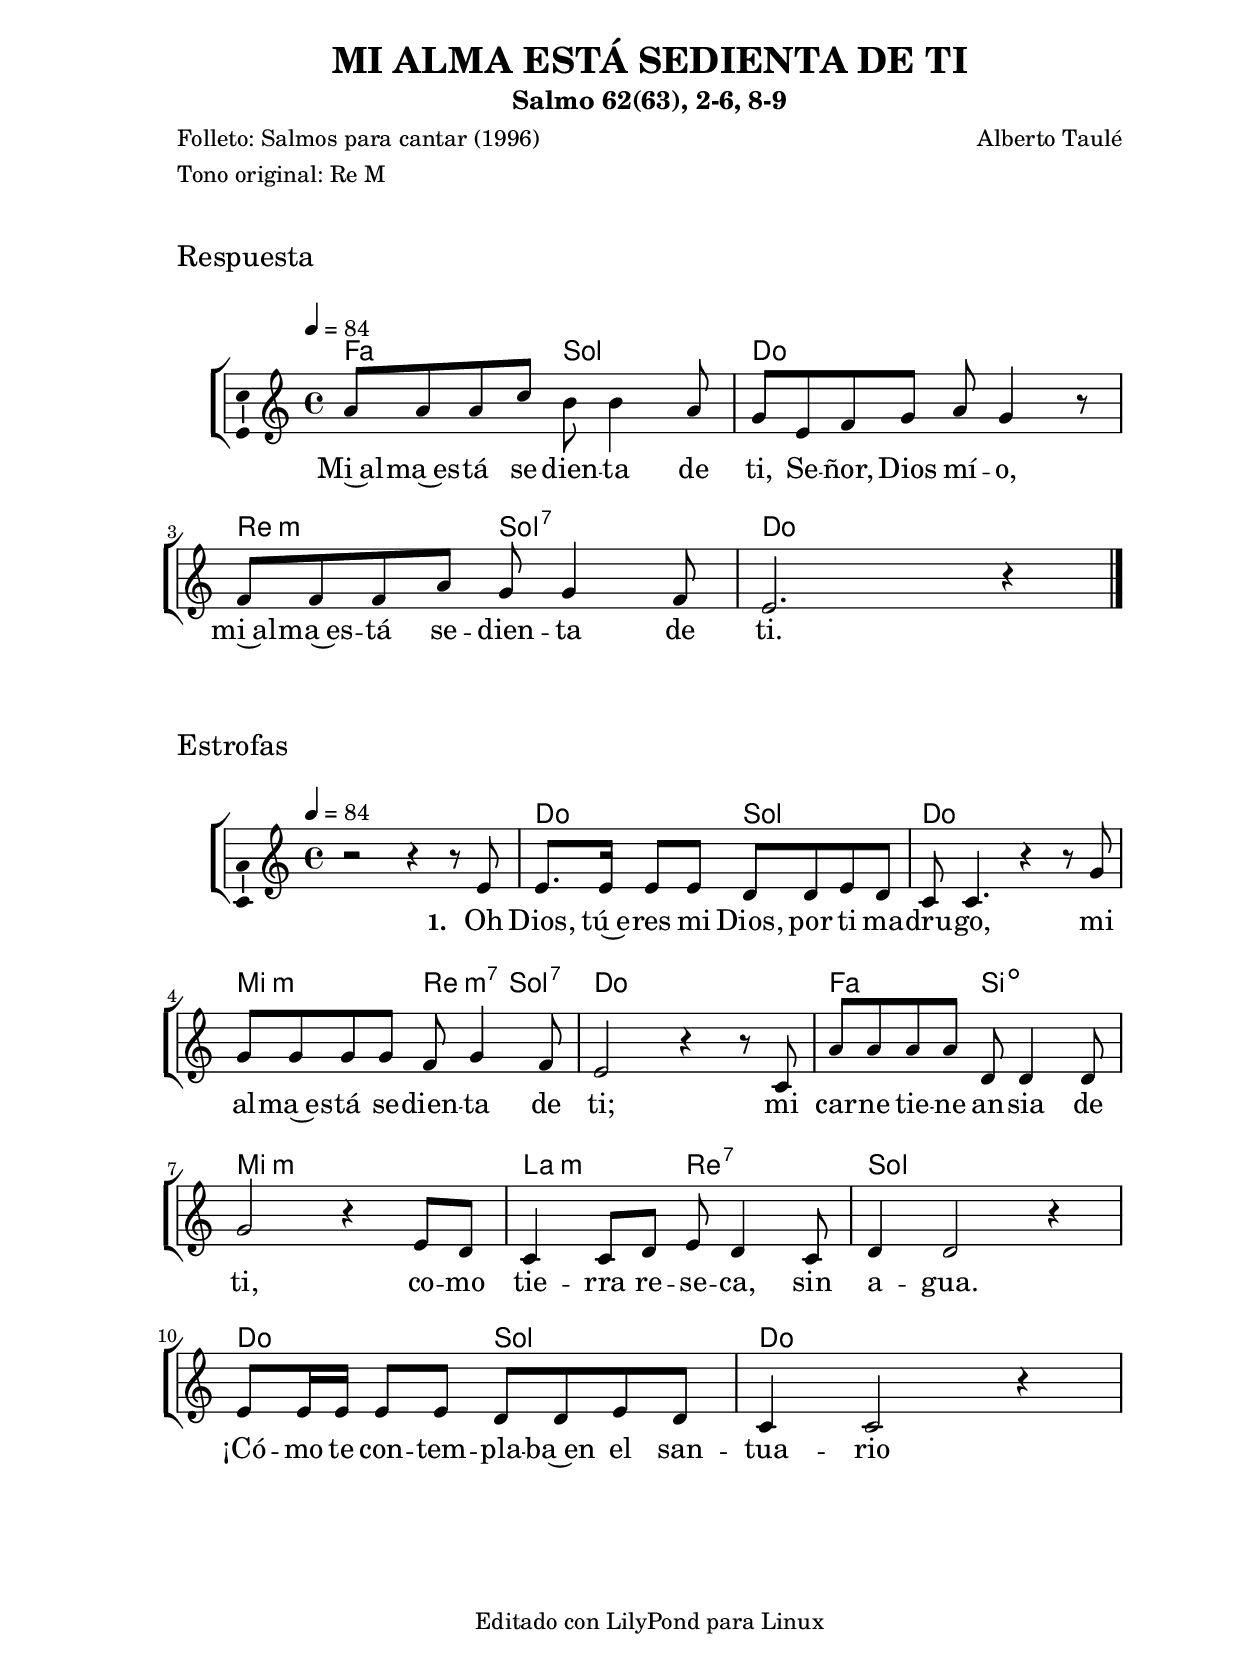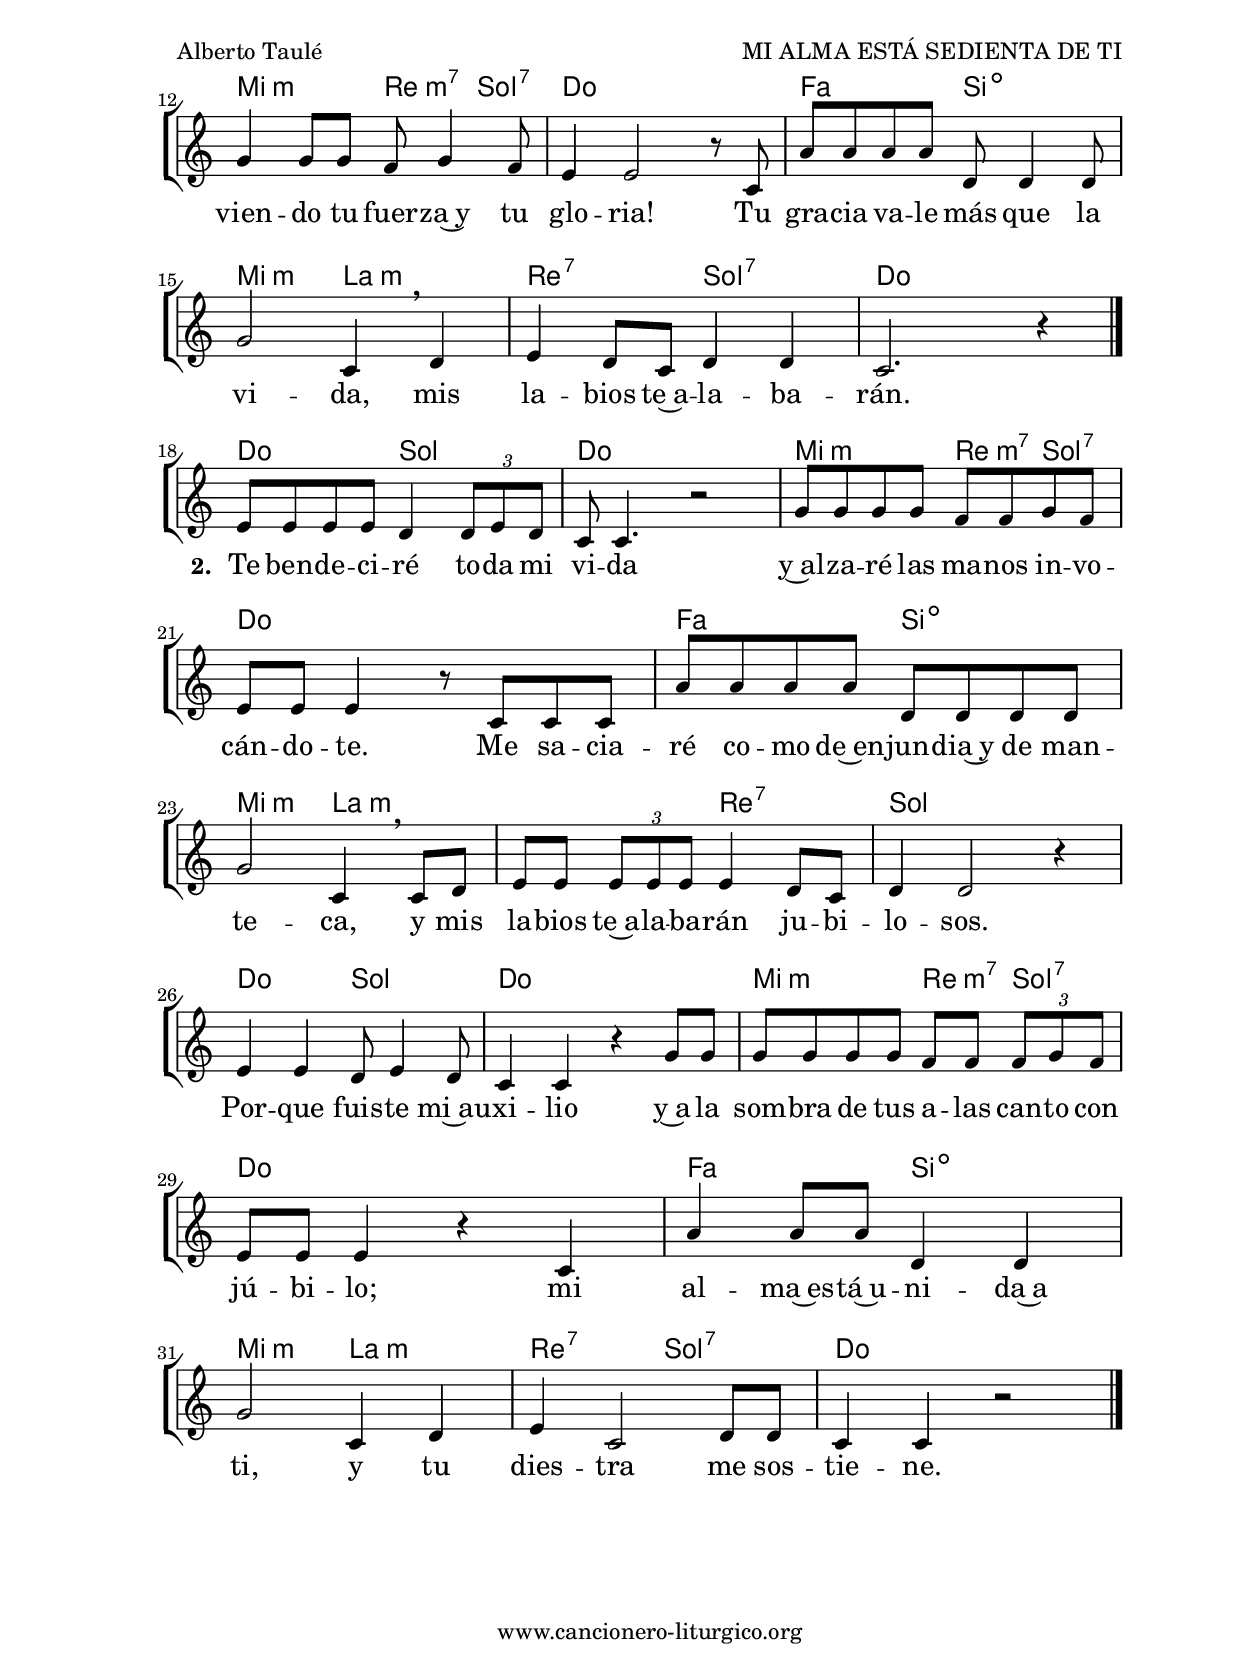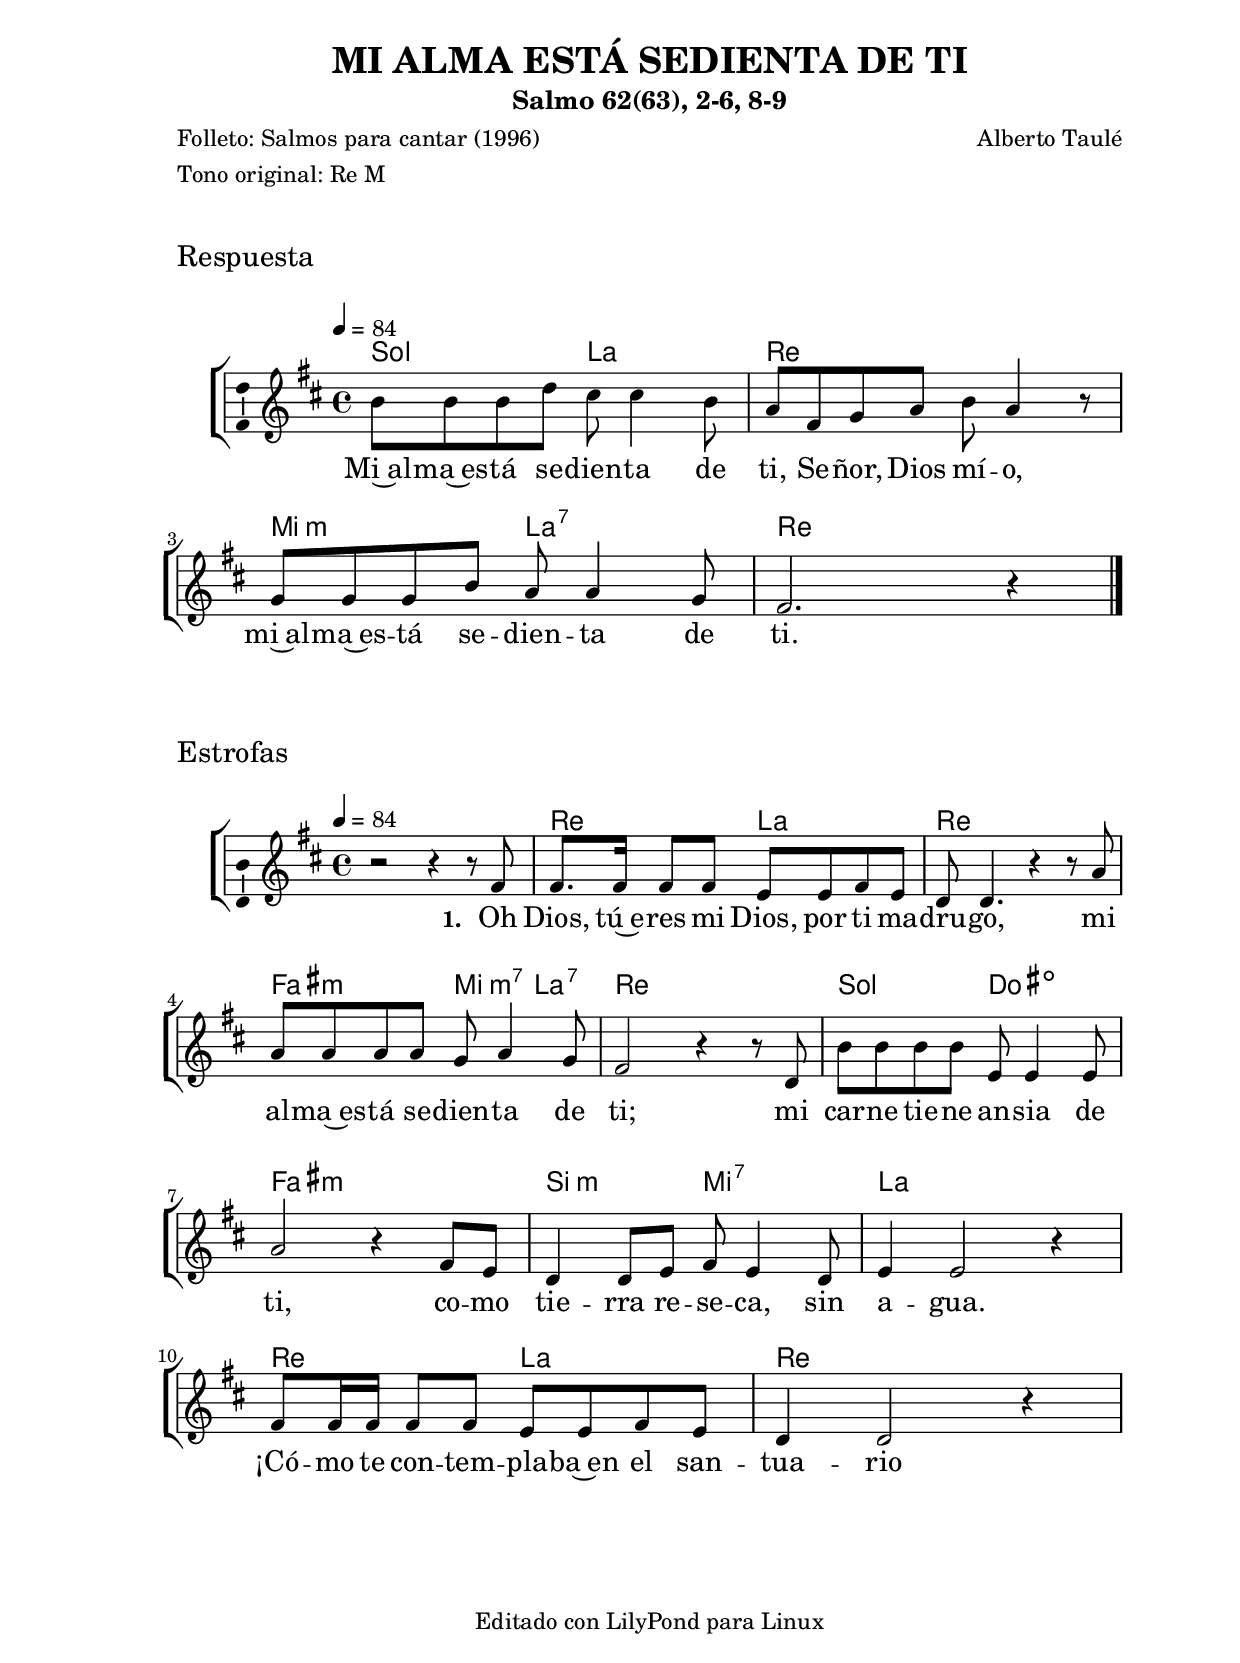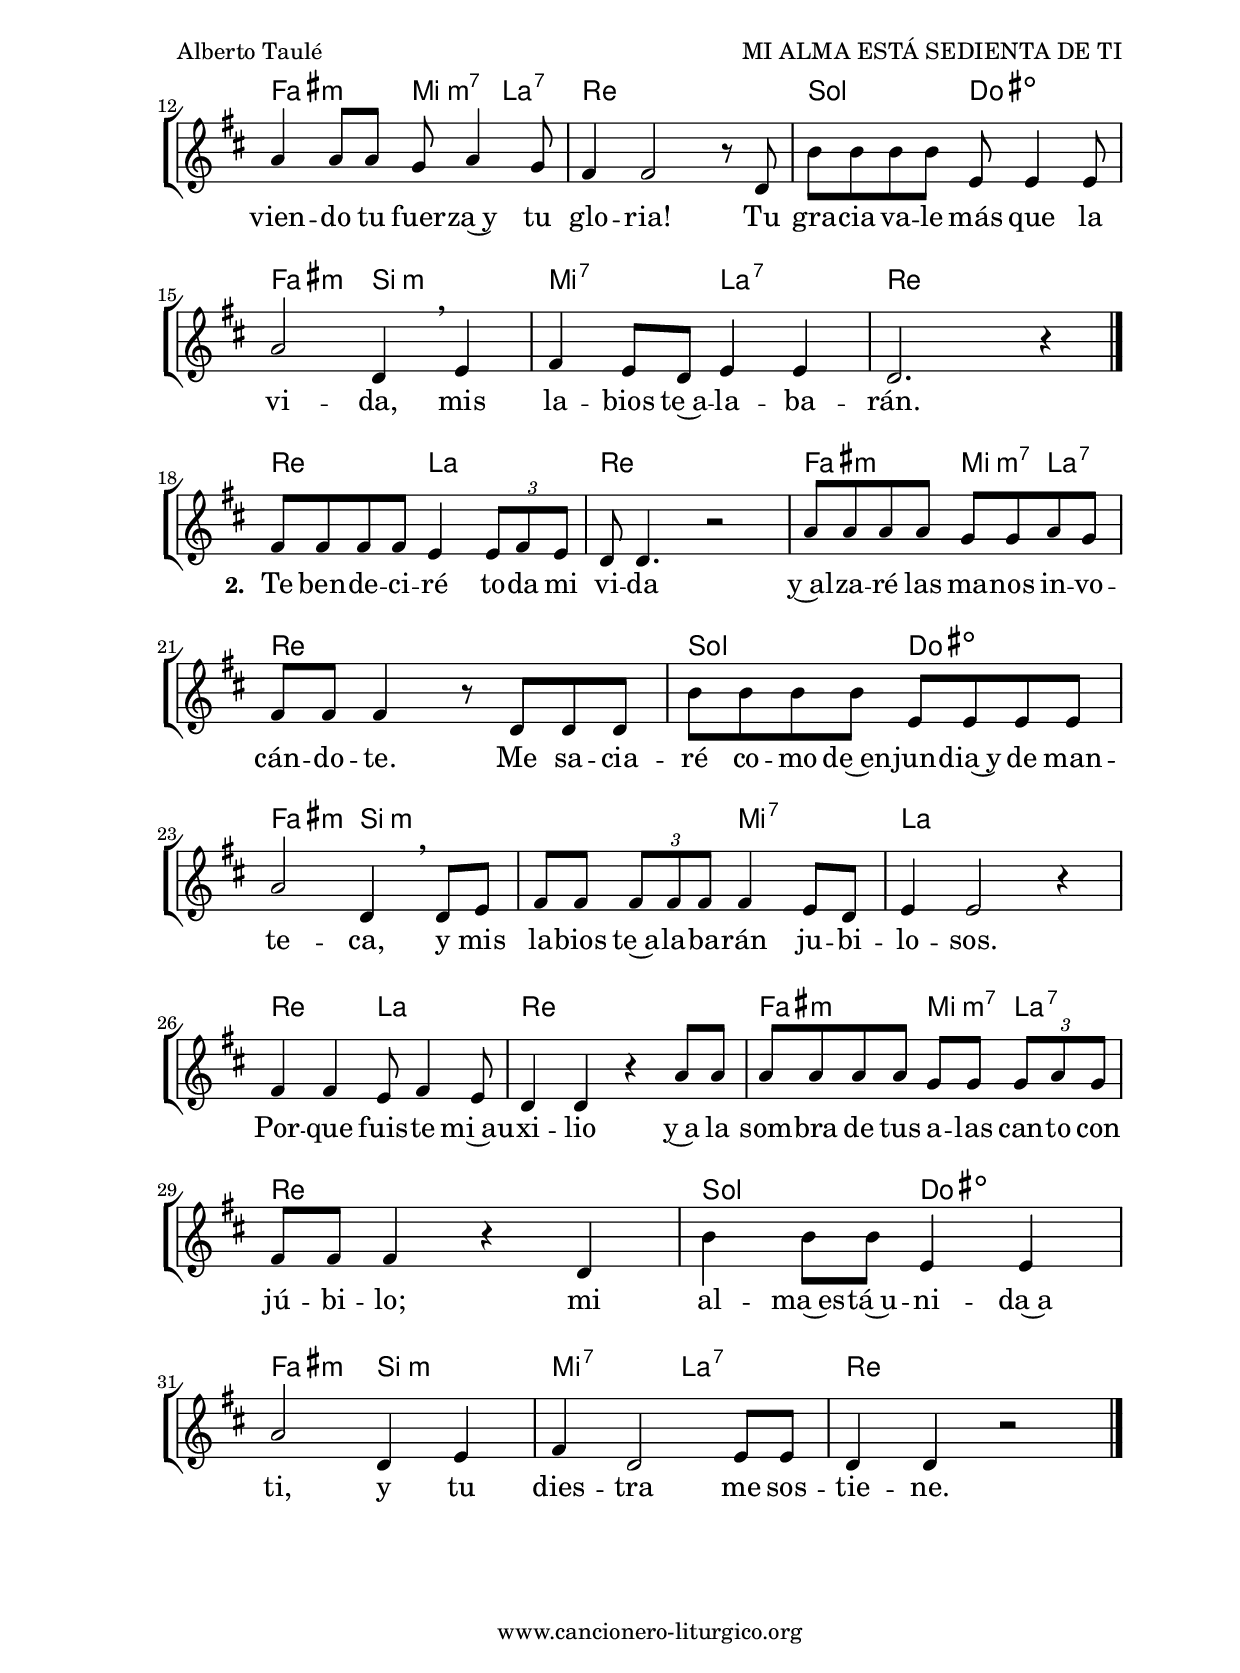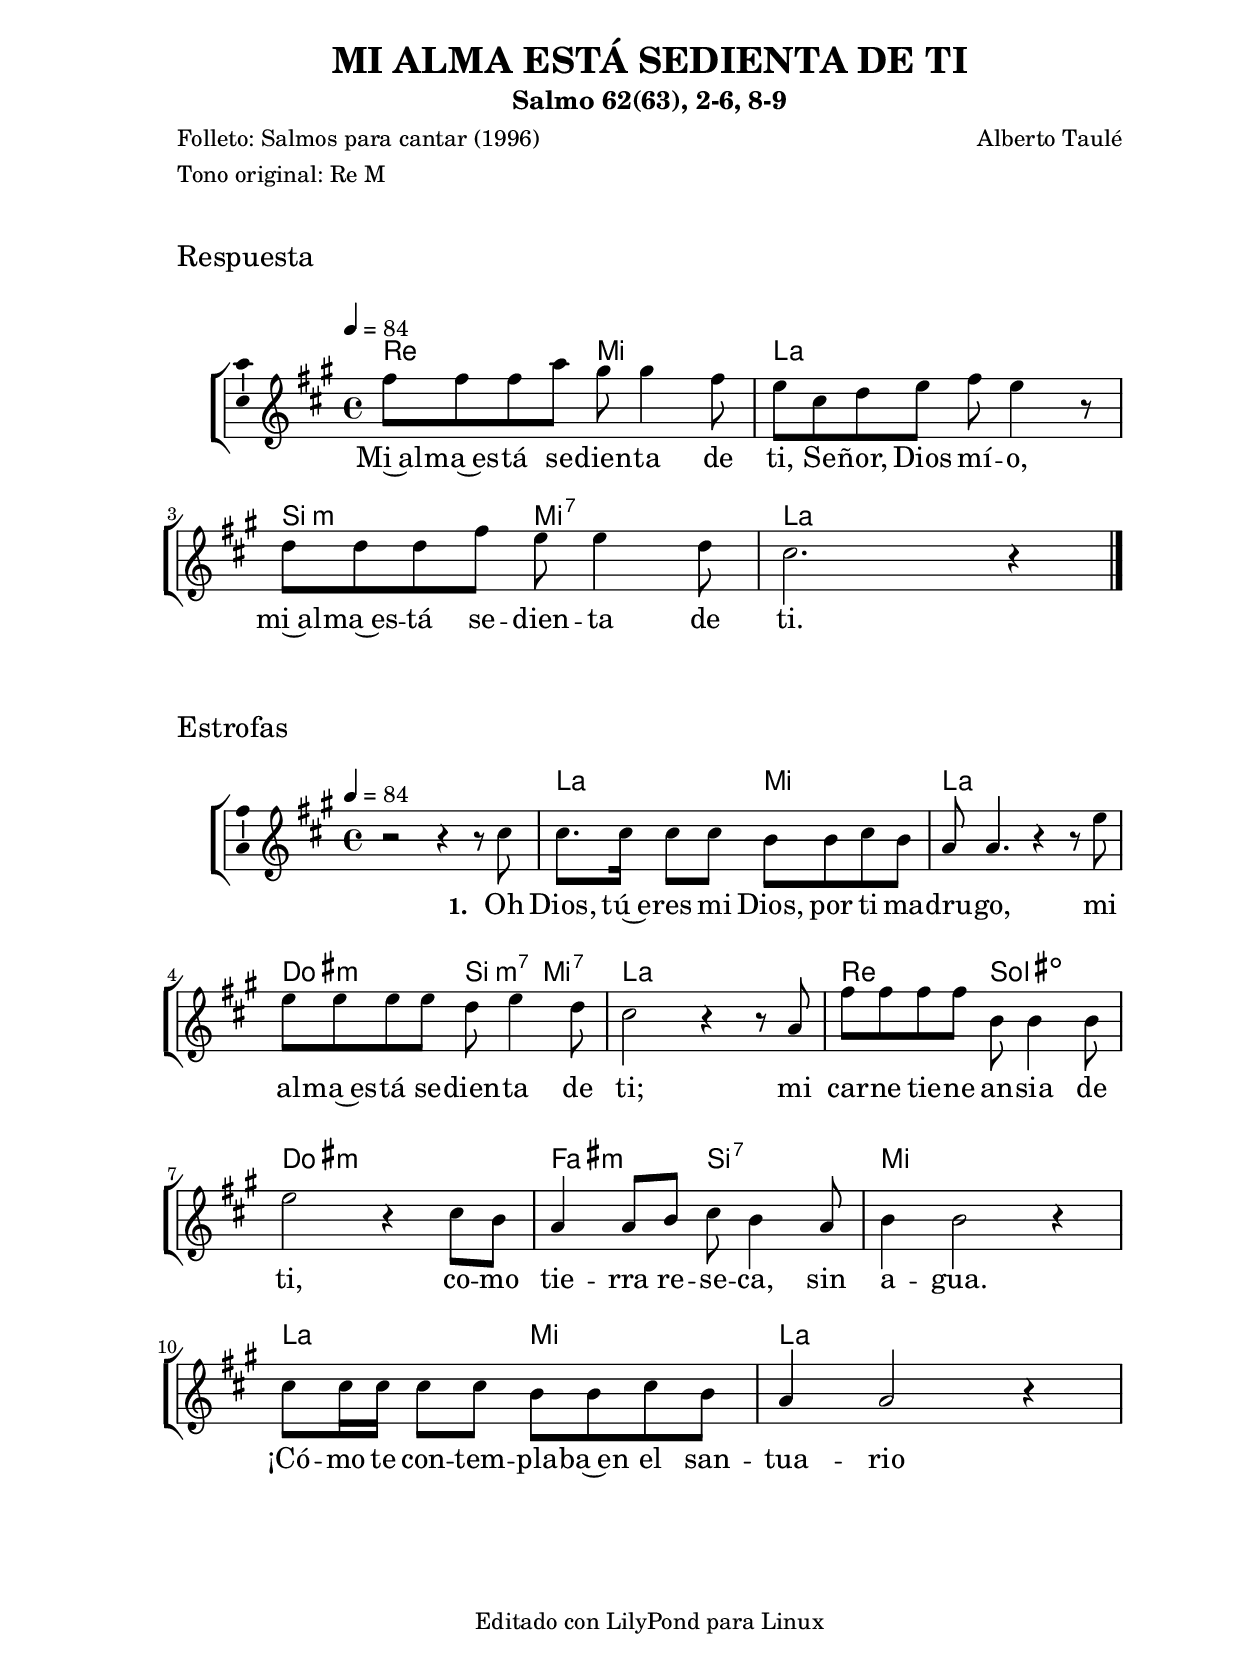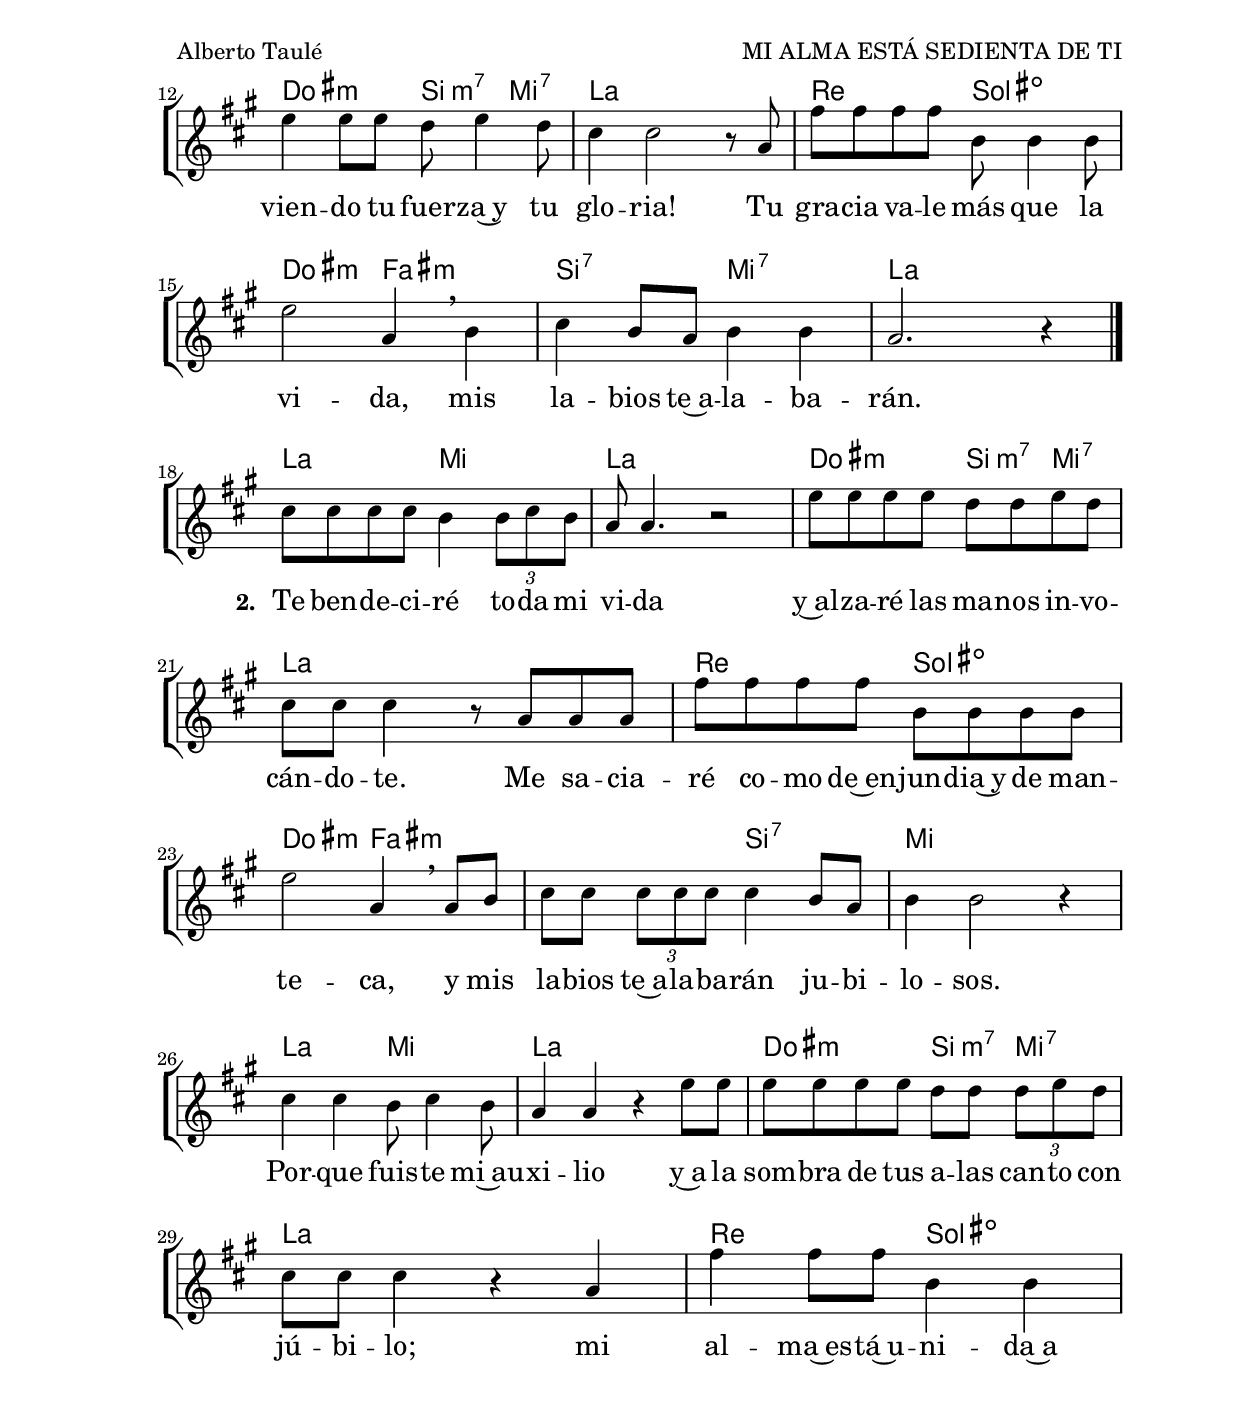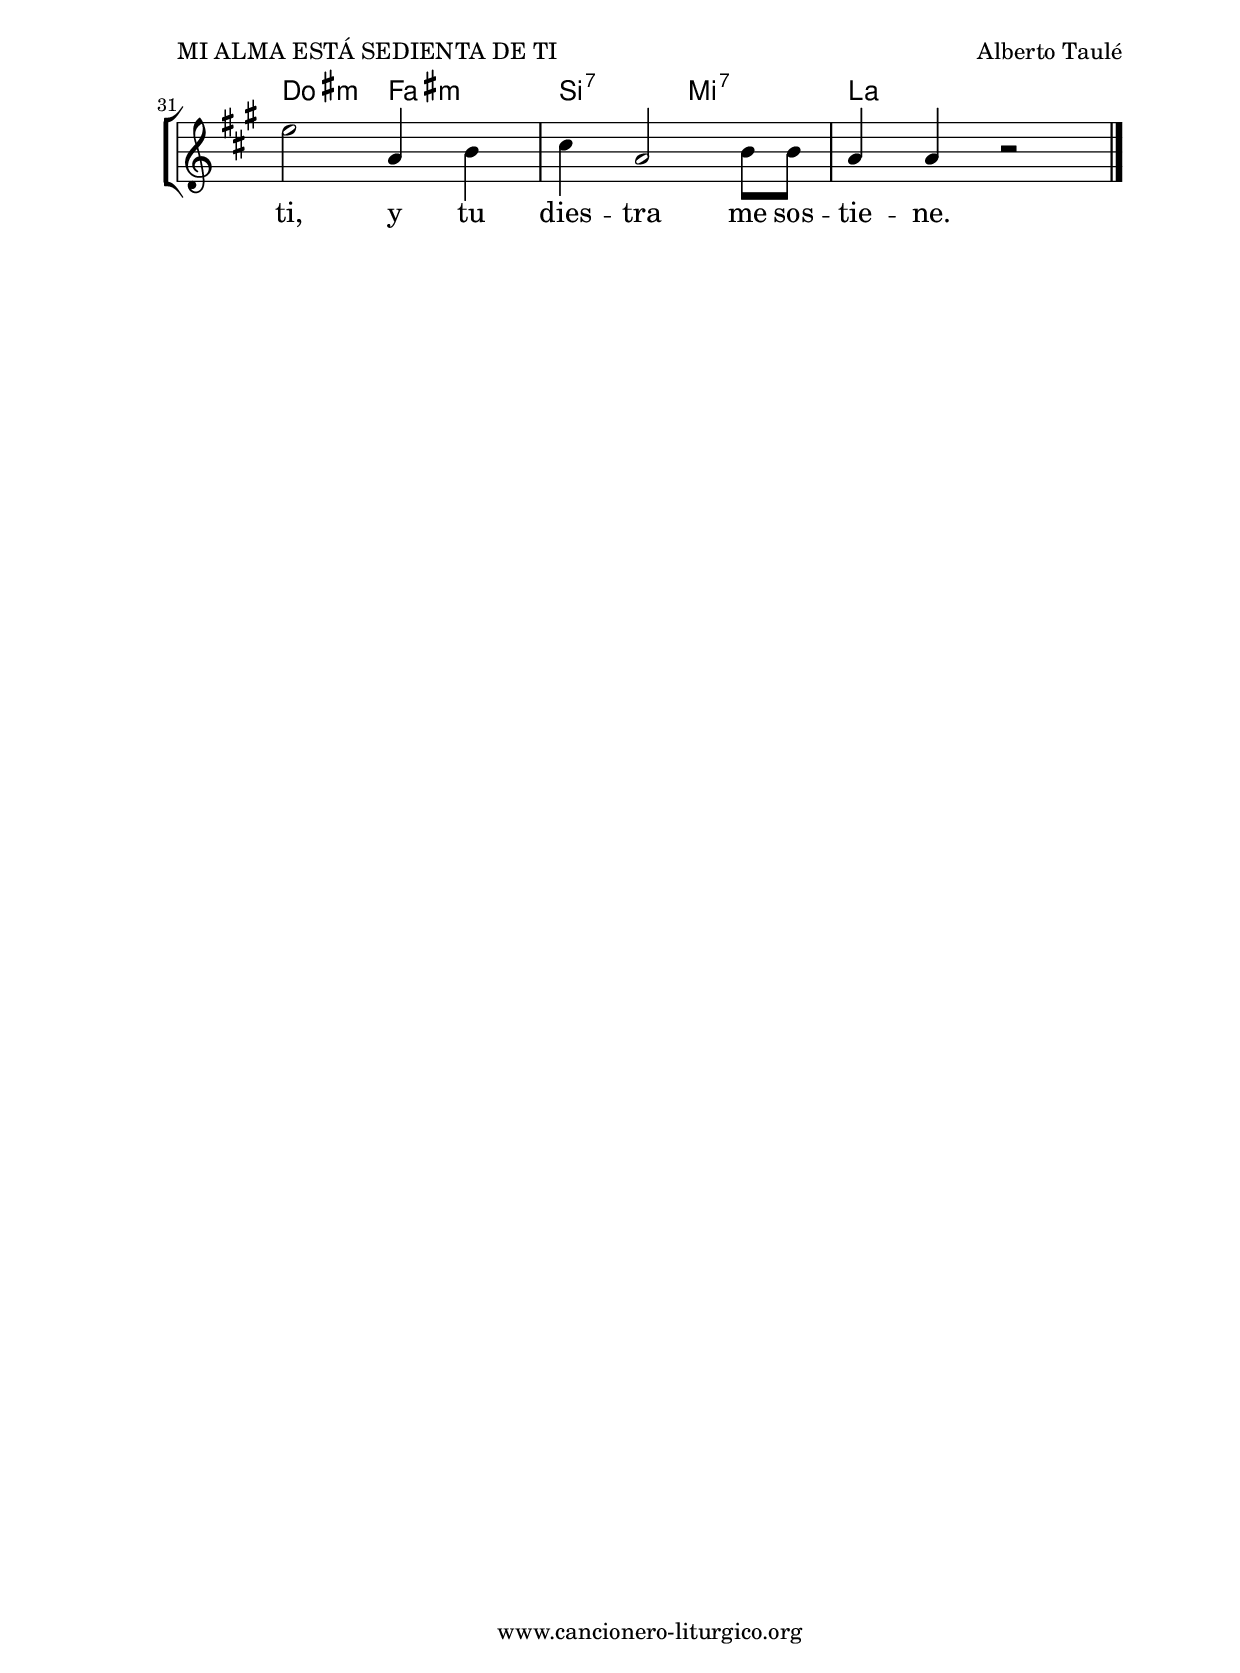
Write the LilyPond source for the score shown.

%
%para convertir .midi en .wav:
%timidity filename.midi -Ow -o finename.wav
%
%
%Para convertir de .wav a .mp3:
%lame -h -m j filename.wav
%
%
%para escuchar el midi:
%timidity nombrefichero.midi
%


%versión de lilypond para la que se ha escrito esta partitura:
\version "2.16.0"

	%Tamaño papel
	#(set-default-paper-size "a4")
	%Tamaño partitura
	#(set-global-staff-size 20)
	%No responde al pulsar sobre una nota
	#(ly:set-option 'point-and-click #f)

%parámetros del encabezamiento:
\header {
	title = "MI ALMA ESTÁ SEDIENTA DE TI"
	subtitle = "Salmo 62(63), 2-6, 8-9"
	composer = "Alberto Taulé"
	poet = "Folleto: Salmos para cantar (1996)"
	meter = "Tono original: Re M"
	arranger = ""
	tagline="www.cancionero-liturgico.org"
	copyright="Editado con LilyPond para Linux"
	}

%parámetros asociados al papel:
\paper  {
	oddHeaderMarkup = \markup {\fill-line { \on-the-fly #not-first-page \fromproperty #'header:title \on-the-fly #not-first-page \fromproperty #'header:composer }}
	evenHeaderMarkup = \markup {\fill-line { \fromproperty #'header:composer \fromproperty #'header:title }}
	#(set-paper-size "a4")
	print-page-number = ##f
	first-page-number = 1
	print-first-page-number = ##f
	head-separation = 3.0 \cm
	top-margin = 2.0 \cm
	bottom-margin = 0.5\cm
	left-margin = 3.0 \cm
	line-width = 16.0 \cm 
	indent = 8\mm
	interscoreline = 2.\mm
	between-system-space = 15\mm
%	para que las partituras no llenen la hoja:
	ragged-bottom = ##t
%	idem para la última hoja:
	ragged-last-bottom = ##f
%	para que las partituras llenen el ancho del papel:
	ragged-last = ##f
	after-title-space = 2.5 \cm
%page-count=2
%system-count=8

	%Flexible Vertical Spacing
	markup-system-spacing =
	#'((basic-distance . 5) (minimum-distance . 3) (padding . 3))
	score-markup-spacing =
	#'((basic-distance . 15) (minimum-distance . 10) (padding . 3))
%	score-system-spacing =
%	#'((basic-distance . 15) (minimum-distance . 10) (padding . 5))
	system-system-spacing =
	#'((basic-distance . 5) (minimum-distance . 3) (padding . 3))
	markup-markup-spacing =
	#'((basic-distance . 20) (minimum-distance . 15) (padding . 3))
	last-bottom-spacing =
	#'((basic-distance . 5) (minimum-distance . 5) (padding . 3))
%	top-system-spacing =
%	#'((basic-distance . 10) (minimum-distance . 5) (padding . 3))
%	top-markup-spacing =
%	#'((basic-distance . 15) (minimum-distance . 10) (padding . 3))

	}


%parámetros que afectan a toda la partitura:
global =  {
	%clave de sol (G):
	\clef G
	%armadura:
	\transpose d c
	\key d \major
	\tempo 4=84
	\set Score.tempoHideNote = ##f
	}


%%%%%%%%%%%%%%%%%%%%%%%%%%%%%%%%%%%%%%%%%%%%%%%%%%%%%%%
%%%%%%%%%%%%%%%%%%%%%%%%%%%%%%%%%%%%%%%%%%%%%%%%%%%%%%%
%%%%%%%%%%%%%%%%%%%%%%%%%%%%%%%%%%%%%%%%%%%%%%%%%%%%%%%


acordesrespuno = {
	\italianChords
	\chordmode {
	\transpose d c
{

g2 a d s e:m a:7 d s

}
}
}

melodiarespuno = 
	\transpose d c
{
	\relative c''{

\time 4/4

b8 b b d cis cis4 b8
a8 fis g a b a4 r8
g8 g g b a a4 g8
fis2. r4

\bar "|."
}
}


textorespuno = \lyricmode {

Mi~al -- ma~es -- tá se -- dien -- ta de ti, Se -- ñor, Dios mí -- o,
mi~al -- ma~es -- tá se -- dien -- ta de ti.

	}

acordesrespunoStaff = \context ChordNames = acordesrespunoStaff <<
	\set chordChanges = ##t
	\acordesrespuno
	>>


vozrespunoStaff = \context Voice = vozrespunoStaff
\with {\consists "Ambitus_engraver"}
<<
%	\set Staff.instrumentName = ""
%	\set Staff.shortInstrumentName = ""
%	\set Staff.midiInstrument = #"clarinet"
%	\set Staff.midiInstrument = #"cello"
%	\set Staff.midiInstrument = #"flute"
	\set Staff.midiInstrument = #"electric guitar (jazz)"
%	\set Staff.midiInstrument = #"english horn"
%	\set Staff.midiInstrument = #"violin"
%	\set Staff.midiInstrument = #"glockenspiel"
	\set Staff.midiMinimumVolume = #0.7
	\set Staff.midiMaximumVolume = #0.9
	\global
	\melodiarespuno
	>>

textorespunoStaff = \context Lyrics = textorespunoStaff <<
	\lyricsto vozrespunoStaff \textorespuno
	>>


%%%%%%%%%%%%%%%%%%%%%%%%%%%%%%%%%%%%%%%%%%%%%%%%%%%%%%%
%%%%%%%%%%%%%%%%%%%%%%%%%%%%%%%%%%%%%%%%%%%%%%%%%%%%%%%
%%%%%%%%%%%%%%%%%%%%%%%%%%%%%%%%%%%%%%%%%%%%%%%%%%%%%%%


acordesrespest = {
	\italianChords
	\chordmode {
	\transpose d c
{

s2 s
d2 a d s fis:m e4:m7 a:7 d2 s g cis:dim fis:m s b:m e:7 a s d a d s fis:m e4:m7 a:7 d2 s g cis:dim fis:m b:m e:7 a:7 d s

d2 a d s fis:m e4:m7 a:7 d2 s g cis:dim fis:m b:m s e:7 a s d a d s fis:m e4:m7 a:7 d2 s g cis:dim fis:m b:m e:7 a:7 d s

}
}
}

melodiarespest = 
	\transpose d c
{
	\relative c'{

\time 4/4

r2 r4 r8 fis8
fis8. fis16 fis8 fis e e fis e
d8 d4. r4 r8 a'8
a8 a a a g a4 g8
fis2 r4 r8 d8
b'8 b b b e, e4 e8
a2 r4 fis8 e
d4 d8 e fis e4 d8
e4 e2 r4

\break

fis8 fis16 fis fis8 fis e e fis e
d4 d2 r4

\pageBreak

a'4 a8 a g a4 g8
fis4 fis2 r8 d8
b'8 b b b e, e4 e8
a2 d,4 \breathe e4
fis4 e8 d e4 e
d2. r4

\bar "|."
\break

fis8 fis fis fis e4 \times 2/3 {e8 fis e}
d8 d4. r2
a'8 a a a g g a g
fis8 fis fis4 r8 d8 d d
b'8 b b b e, e e e
a2 d,4 \breathe d8 e
fis8 fis \times 2/3 {fis8 fis fis} fis4 e8 d
e4 e2 r4

\break

fis4 fis e8 fis4 e8
d4 d r4 a'8 a
a8 a a a g g \times 2/3 {g8 a g}
fis8 fis fis4 r4 d4
b'4 b8 b e,4 e
a2 d,4 e
fis4 d2 e8 e
d4 d r2

\bar "|."
}
}


textorespest = \lyricmode {

\set stanza =#"1. " Oh Dios, tú~e -- res mi Dios, por ti ma -- dru -- go,
mi al -- ma~es -- tá se -- dien -- ta de ti;
mi car -- ne tie -- ne an -- sia de ti,
co -- mo tie -- rra re -- se -- ca, sin a -- gua.

¡Có -- mo te con -- tem -- pla -- ba~en el san -- tua -- rio
vien -- do tu fuer -- za~y tu glo -- ria!
Tu gra -- cia va -- le más que la vi -- da,
mis la -- bios te~a -- la -- ba -- rán.

\set stanza =#"2. " Te ben -- de -- ci -- ré to -- da mi vi -- da
y~al -- za -- ré las ma -- nos in -- vo -- cán -- do -- te.
Me sa -- cia -- ré co -- mo de~en -- jun -- dia~y de man -- te -- ca,
y mis la -- bios te~a -- la -- ba -- rán ju -- bi -- lo -- sos.

Por -- que fuis -- te mi~au -- xi -- lio
y~a la som -- bra de tus a -- las can -- to con jú -- bi -- lo;
mi al -- ma~es -- tá~u -- ni -- da~a ti,
y tu dies -- tra me sos -- tie -- ne.

	}

acordesrespestStaff = \context ChordNames = acordesrespestStaff <<
	\set chordChanges = ##t
	\acordesrespest
	>>


vozrespestStaff = \context Voice = vozrespestStaff
\with {\consists "Ambitus_engraver"}
<<
%	\set Staff.instrumentName = ""
%	\set Staff.shortInstrumentName = ""
%	\set Staff.midiInstrument = #"clarinet"
%	\set Staff.midiInstrument = #"cello"
%	\set Staff.midiInstrument = #"flute"
	\set Staff.midiInstrument = #"electric guitar (jazz)"
%	\set Staff.midiInstrument = #"english horn"
%	\set Staff.midiInstrument = #"violin"
%	\set Staff.midiInstrument = #"glockenspiel"
	\set Staff.midiMinimumVolume = #0.7
	\set Staff.midiMaximumVolume = #0.9
	\global
	\melodiarespest
	>>

textorespestStaff = \context Lyrics = textorespestStaff <<
	\lyricsto vozrespestStaff \textorespest
	>>


%%%%%%%%%%%%%%%%%%%%%%%%%%%%%%%%%%%%%%%%%%%%%%%%%%%%%%%
%%%%%%%%%%%%%%%%%%%%%%%%%%%%%%%%%%%%%%%%%%%%%%%%%%%%%%%
%%%%%%%%%%%%%%%%%%%%%%%%%%%%%%%%%%%%%%%%%%%%%%%%%%%%%%%


\book {
	\score {
		\context ChoirStaff {
			\override StaffGroup.SystemStartBracket #'collapse-height = #1
			\override Score.SystemStartBar #'collapse-height = #1
			<<
			\acordesrespunoStaff
			\vozrespunoStaff
			\textorespunoStaff
			>>
			}
		\layout {
	    		\context {
				\Lyrics
				\override LyricText #'font-size = #2
				}
	   		 \context {
				\Score
				\override StaffSymbol #'staff-space = #(magstep +3)
				}
			}
		\header{piece=\markup{\fontsize #2 "Respuesta"}}
		}
	\score {
		\context ChoirStaff {
			\override StaffGroup.SystemStartBracket #'collapse-height = #1
			\override Score.SystemStartBar #'collapse-height = #1
			<<
			\acordesrespestStaff
			\vozrespestStaff
			\textorespestStaff
			>>
			}
		\layout {
system-count=12
	    		\context {
				\Lyrics
				\override LyricText #'font-size = #2
				}
	   		 \context {
				\Score
				\override StaffSymbol #'staff-space = #(magstep +3)
				}
			}
		\header{piece=\markup{\fontsize #2 "Estrofas"}}
		}
	\score {
		\unfoldRepeats
		\context ChoirStaff {
			<<
			\acordesrespunoStaff
			\vozrespunoStaff
			>>
			<<
			\acordesrespestStaff
			\vozrespestStaff
			>>
			}
		\midi {
	  		\context {
	  			\Score
				tempoWholesPerMinute = #(ly:make-moment 70 4)
				}
			}
		}
	}

#(define output-suffix "C")
\book {
	\score {
		\context ChoirStaff {
			\override StaffGroup.SystemStartBracket #'collapse-height = #1
			\override Score.SystemStartBar #'collapse-height = #1
\transpose c d
			<<
			\acordesrespunoStaff
			\vozrespunoStaff
			\textorespunoStaff
			>>
			}
		\layout {
	    		\context {
				\Lyrics
				\override LyricText #'font-size = #2
				}
	   		 \context {
				\Score
				\override StaffSymbol #'staff-space = #(magstep +3)
				}
			}
		\header{piece=\markup{\fontsize #2 "Respuesta"}}
		}
	\score {
		\context ChoirStaff {
			\override StaffGroup.SystemStartBracket #'collapse-height = #1
			\override Score.SystemStartBar #'collapse-height = #1
\transpose c d
			<<
			\acordesrespestStaff
			\vozrespestStaff
			\textorespestStaff
			>>
			}
		\layout {
system-count=12
	    		\context {
				\Lyrics
				\override LyricText #'font-size = #2
				}
	   		 \context {
				\Score
				\override StaffSymbol #'staff-space = #(magstep +3)
				}
			}
		\header{piece=\markup{\fontsize #2 "Estrofas"}}
		}
	}

#(define output-suffix "S")
\book {
	\score {
		\context ChoirStaff {
			\override StaffGroup.SystemStartBracket #'collapse-height = #1
			\override Score.SystemStartBar #'collapse-height = #1
\transpose c a
			<<
			\acordesrespunoStaff
			\vozrespunoStaff
			\textorespunoStaff
			>>
			}
		\layout {
	    		\context {
				\Lyrics
				\override LyricText #'font-size = #2
				}
	   		 \context {
				\Score
				\override StaffSymbol #'staff-space = #(magstep +3)
				}
			}
		\header{piece=\markup{\fontsize #2 "Respuesta"}}
		}
	\score {
		\context ChoirStaff {
			\override StaffGroup.SystemStartBracket #'collapse-height = #1
			\override Score.SystemStartBar #'collapse-height = #1
\transpose c a
			<<
			\acordesrespestStaff
			\vozrespestStaff
			\textorespestStaff
			>>
			}
		\layout {
system-count=12
	    		\context {
				\Lyrics
				\override LyricText #'font-size = #2
				}
	   		 \context {
				\Score
				\override StaffSymbol #'staff-space = #(magstep +3)
				}
			}
		\header{piece=\markup{\fontsize #2 "Estrofas"}}
		}
	}



